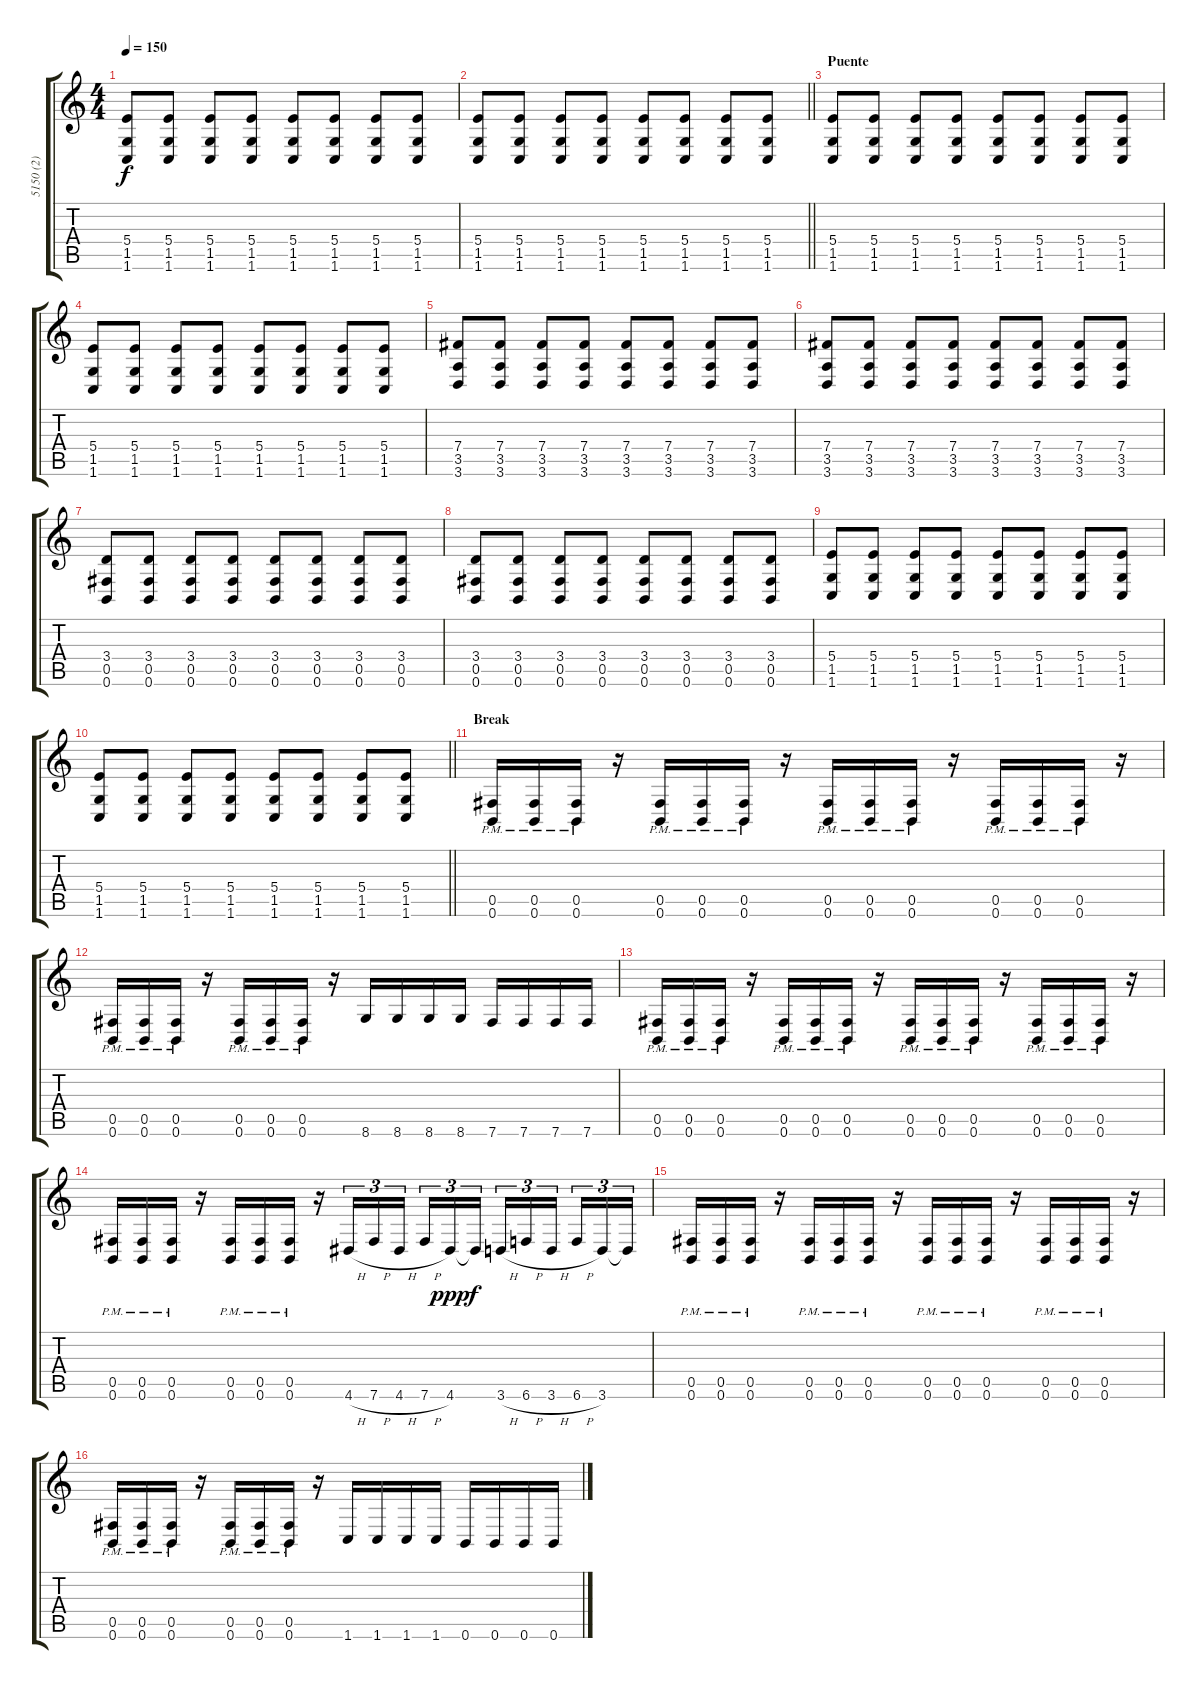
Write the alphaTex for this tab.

\track ("5150 (2)" "5150 (2)") {instrument electricguitarjazz}
\staff {score tabs}
\tuning (Db4 Ab3 E3 B2 Gb2 B1) {hide}
\ts (4 4)
\tempo 150
\clef g2
\ks c
(5.4 1.5 1.6).8{dy f} (5.4 1.5 1.6).8 (5.4 1.5 1.6).8 (5.4 1.5 1.6).8 (5.4 1.5 1.6).8 (5.4 1.5 1.6).8 (5.4 1.5 1.6).8 (5.4 1.5 1.6).8 |
\barLineRight lightlight
(5.4 1.5 1.6).8 (5.4 1.5 1.6).8 (5.4 1.5 1.6).8 (5.4 1.5 1.6).8 (5.4 1.5 1.6).8 (5.4 1.5 1.6).8 (5.4 1.5 1.6).8 (5.4 1.5 1.6).8 |
\section ("" "Puente")
(5.4 1.5 1.6).8 (5.4 1.5 1.6).8 (5.4 1.5 1.6).8 (5.4 1.5 1.6).8 (5.4 1.5 1.6).8 (5.4 1.5 1.6).8 (5.4 1.5 1.6).8 (5.4 1.5 1.6).8 |
(5.4 1.5 1.6).8 (5.4 1.5 1.6).8 (5.4 1.5 1.6).8 (5.4 1.5 1.6).8 (5.4 1.5 1.6).8 (5.4 1.5 1.6).8 (5.4 1.5 1.6).8 (5.4 1.5 1.6).8 |
(7.4 3.5 3.6).8 (7.4 3.5 3.6).8 (7.4 3.5 3.6).8 (7.4 3.5 3.6).8 (7.4 3.5 3.6).8 (7.4 3.5 3.6).8 (7.4 3.5 3.6).8 (7.4 3.5 3.6).8 |
(7.4 3.5 3.6).8 (7.4 3.5 3.6).8 (7.4 3.5 3.6).8 (7.4 3.5 3.6).8 (7.4 3.5 3.6).8 (7.4 3.5 3.6).8 (7.4 3.5 3.6).8 (7.4 3.5 3.6).8 |
(3.4 0.5 0.6).8 (3.4 0.5 0.6).8 (3.4 0.5 0.6).8 (3.4 0.5 0.6).8 (3.4 0.5 0.6).8 (3.4 0.5 0.6).8 (3.4 0.5 0.6).8 (3.4 0.5 0.6).8 |
(3.4 0.5 0.6).8 (3.4 0.5 0.6).8 (3.4 0.5 0.6).8 (3.4 0.5 0.6).8 (3.4 0.5 0.6).8 (3.4 0.5 0.6).8 (3.4 0.5 0.6).8 (3.4 0.5 0.6).8 |
(5.4 1.5 1.6).8 (5.4 1.5 1.6).8 (5.4 1.5 1.6).8 (5.4 1.5 1.6).8 (5.4 1.5 1.6).8 (5.4 1.5 1.6).8 (5.4 1.5 1.6).8 (5.4 1.5 1.6).8 |
\barLineRight lightlight
(5.4 1.5 1.6).8 (5.4 1.5 1.6).8 (5.4 1.5 1.6).8 (5.4 1.5 1.6).8 (5.4 1.5 1.6).8 (5.4 1.5 1.6).8 (5.4 1.5 1.6).8 (5.4 1.5 1.6).8 |
\section ("" "Break ")
(0.5 0.6{pm}).16 (0.5 0.6{pm}).16 (0.5 0.6{pm}).16 r.16 (0.5 0.6{pm}).16 (0.5 0.6{pm}).16 (0.5 0.6{pm}).16 r.16 (0.5 0.6{pm}).16 (0.5 0.6{pm}).16 (0.5 0.6{pm}).16 r.16 (0.5 0.6{pm}).16 (0.5 0.6{pm}).16 (0.5 0.6{pm}).16 r.16 |
(0.5 0.6{pm}).16 (0.5 0.6{pm}).16 (0.5 0.6{pm}).16 r.16 (0.5 0.6{pm}).16 (0.5 0.6{pm}).16 (0.5 0.6{pm}).16 r.16 8.6.16 8.6.16 8.6.16 8.6.16 7.6.16 7.6.16 7.6.16 7.6.16 |
(0.5 0.6{pm}).16 (0.5 0.6{pm}).16 (0.5 0.6{pm}).16 r.16 (0.5 0.6{pm}).16 (0.5 0.6{pm}).16 (0.5 0.6{pm}).16 r.16 (0.5 0.6{pm}).16 (0.5 0.6{pm}).16 (0.5 0.6{pm}).16 r.16 (0.5 0.6{pm}).16 (0.5 0.6{pm}).16 (0.5 0.6{pm}).16 r.16 |
(0.5 0.6{pm}).16 (0.5 0.6{pm}).16 (0.5 0.6{pm}).16 r.16 (0.5 0.6{pm}).16 (0.5 0.6{pm}).16 (0.5 0.6{pm}).16 r.16 4.6{h}.16{tu (3 2)} 7.6{h}.16{tu (3 2)} 4.6{h}.16{tu (3 2) beam splitsecondary} 7.6{h}.16{tu (3 2)} 4.6.16{tu (3 2) dy ppp} 4.6{t}.16{tu (3 2) dy f} 3.6{h}.16{tu (3 2)} 6.6{h}.16{tu (3 2)} 3.6{h}.16{tu (3 2) beam splitsecondary} 6.6{h}.16{tu (3 2)} 3.6.16{tu (3 2)} 3.6{t}.16{tu (3 2)} |
(0.5 0.6{pm}).16 (0.5 0.6{pm}).16 (0.5 0.6{pm}).16 r.16 (0.5 0.6{pm}).16 (0.5 0.6{pm}).16 (0.5 0.6{pm}).16 r.16 (0.5 0.6{pm}).16 (0.5 0.6{pm}).16 (0.5 0.6{pm}).16 r.16 (0.5 0.6{pm}).16 (0.5 0.6{pm}).16 (0.5 0.6{pm}).16 r.16 |
(0.5 0.6{pm}).16 (0.5 0.6{pm}).16 (0.5 0.6{pm}).16 r.16 (0.5 0.6{pm}).16 (0.5 0.6{pm}).16 (0.5 0.6{pm}).16 r.16 1.6.16 1.6.16 1.6.16 1.6.16 0.6.16 0.6.16 0.6.16 0.6.16
